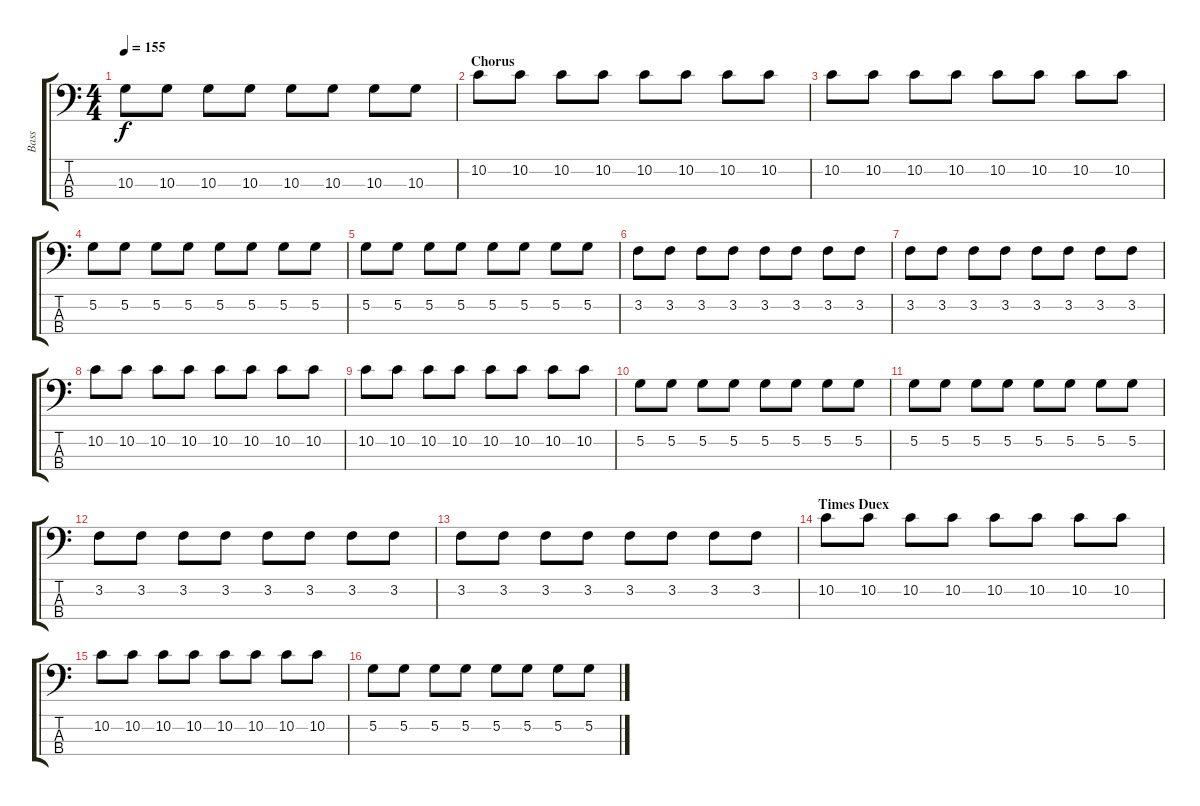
\track ("Bass" "Bass") {instrument electricbassfinger}
\staff {score tabs}
\tuning (G2 D2 A1 E1) {hide}
\ts (4 4)
\tempo 155
\clef f4
\ks c
10.3.8{dy f} 10.3.8 10.3.8 10.3.8 10.3.8 10.3.8 10.3.8 10.3.8 |
\section ("" "Chorus")
10.2.8 10.2.8 10.2.8 10.2.8 10.2.8 10.2.8 10.2.8 10.2.8 |
10.2.8 10.2.8 10.2.8 10.2.8 10.2.8 10.2.8 10.2.8 10.2.8 |
5.2.8 5.2.8 5.2.8 5.2.8 5.2.8 5.2.8 5.2.8 5.2.8 |
5.2.8 5.2.8 5.2.8 5.2.8 5.2.8 5.2.8 5.2.8 5.2.8 |
3.2.8 3.2.8 3.2.8 3.2.8 3.2.8 3.2.8 3.2.8 3.2.8 |
3.2.8 3.2.8 3.2.8 3.2.8 3.2.8 3.2.8 3.2.8 3.2.8 |
10.2.8 10.2.8 10.2.8 10.2.8 10.2.8 10.2.8 10.2.8 10.2.8 |
10.2.8 10.2.8 10.2.8 10.2.8 10.2.8 10.2.8 10.2.8 10.2.8 |
5.2.8 5.2.8 5.2.8 5.2.8 5.2.8 5.2.8 5.2.8 5.2.8 |
5.2.8 5.2.8 5.2.8 5.2.8 5.2.8 5.2.8 5.2.8 5.2.8 |
3.2.8 3.2.8 3.2.8 3.2.8 3.2.8 3.2.8 3.2.8 3.2.8 |
3.2.8 3.2.8 3.2.8 3.2.8 3.2.8 3.2.8 3.2.8 3.2.8 |
\section ("" "Times Duex")
10.2.8 10.2.8 10.2.8 10.2.8 10.2.8 10.2.8 10.2.8 10.2.8 |
10.2.8 10.2.8 10.2.8 10.2.8 10.2.8 10.2.8 10.2.8 10.2.8 |
5.2.8 5.2.8 5.2.8 5.2.8 5.2.8 5.2.8 5.2.8 5.2.8
